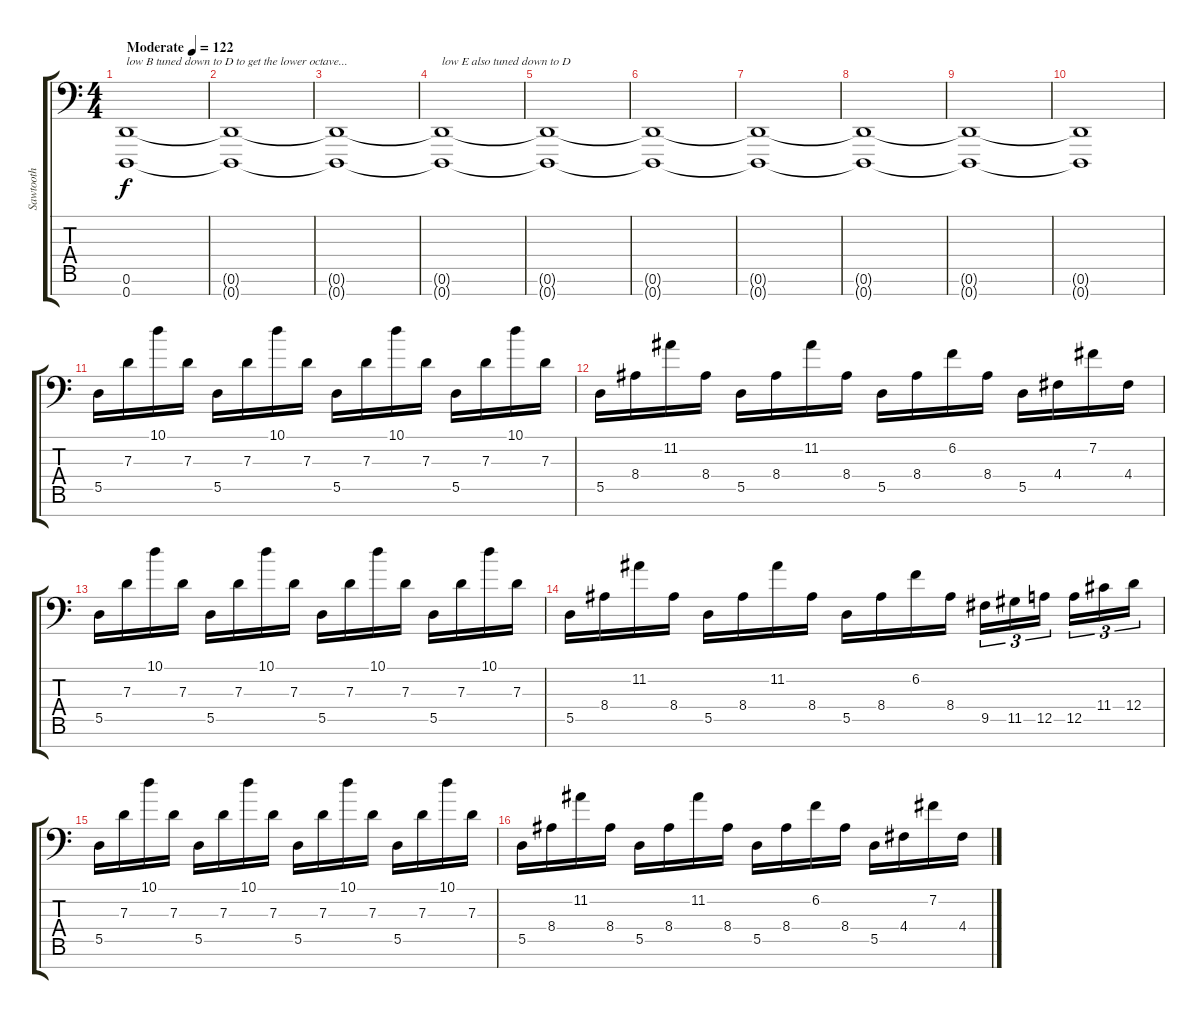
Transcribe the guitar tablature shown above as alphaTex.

\track ("Sawtooth" "Sawtooth") {instrument lead2sawtooth}
\staff {score tabs}
\tuning (E4 B3 G3 D3 A2 D2 D1) {hide}
\ts (4 4)
\tempo (122 "Moderate")
\clef f4
\ks c
(0.6 0.7).1{txt "low B tuned down to D to get the lower octave..." dy f instrument lead2sawtooth} |
(0.6{t} 0.7{t}).1 |
(0.6{t} 0.7{t}).1 |
(0.6{t} 0.7{t}).1{txt "low E also tuned down to D"} |
(0.6{t} 0.7{t}).1 |
(0.6{t} 0.7{t}).1 |
(0.6{t} 0.7{t}).1 |
(0.6{t} 0.7{t}).1 |
(0.6{t} 0.7{t}).1 |
(0.6{t} 0.7{t}).1 |
5.5.16{volume 12} 7.3.16 10.1.16 7.3.16 5.5.16 7.3.16 10.1.16 7.3.16 5.5.16 7.3.16 10.1.16 7.3.16 5.5.16 7.3.16 10.1.16 7.3.16 |
5.5.16 8.4.16 11.2.16 8.4.16 5.5.16 8.4.16 11.2.16 8.4.16 5.5.16 8.4.16 6.2.16 8.4.16 5.5.16 4.4.16 7.2.16 4.4.16 |
5.5.16 7.3.16 10.1.16 7.3.16 5.5.16 7.3.16 10.1.16 7.3.16 5.5.16 7.3.16 10.1.16 7.3.16 5.5.16 7.3.16 10.1.16 7.3.16 |
5.5.16 8.4.16 11.2.16 8.4.16 5.5.16 8.4.16 11.2.16 8.4.16 5.5.16 8.4.16 6.2.16 8.4.16 9.5.16{tu (3 2)} 11.5.16{tu (3 2)} 12.5.16{tu (3 2) beam splitsecondary} 12.5.16{tu (3 2)} 11.4.16{tu (3 2)} 12.4.16{tu (3 2)} |
5.5.16 7.3.16 10.1.16 7.3.16 5.5.16 7.3.16 10.1.16 7.3.16 5.5.16 7.3.16 10.1.16 7.3.16 5.5.16 7.3.16 10.1.16 7.3.16 |
5.5.16 8.4.16 11.2.16 8.4.16 5.5.16 8.4.16 11.2.16 8.4.16 5.5.16 8.4.16 6.2.16 8.4.16 5.5.16 4.4.16 7.2.16 4.4.16
